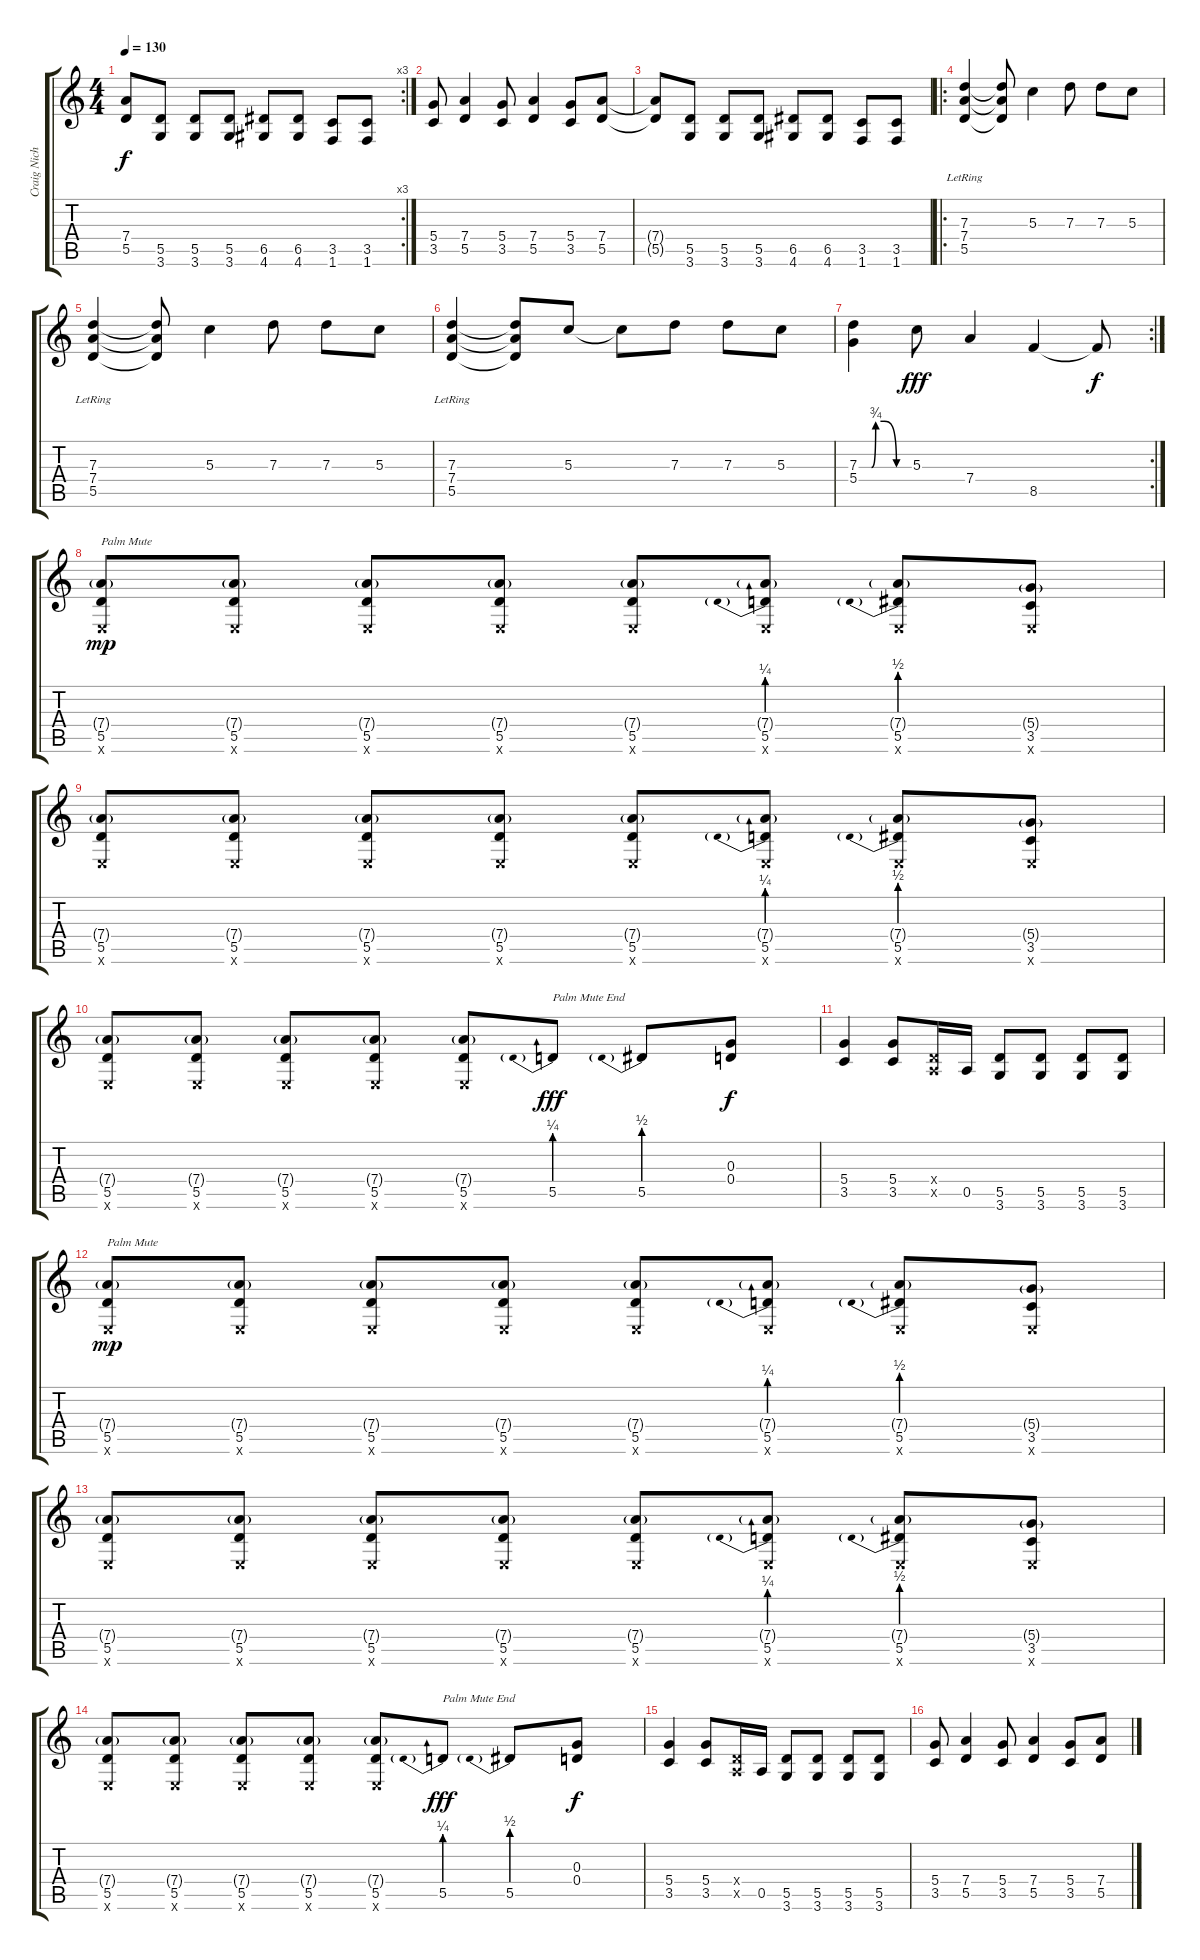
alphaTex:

\track ("Craig Nicholls - Guitare Disto" "Craig Nich") {instrument distortionguitar}
\staff {score tabs}
\tuning (E4 B3 G3 D3 A2 E2) {hide}
\rc 3
\ts (4 4)
\tempo 130
\clef g2
\ks c
(7.4{t} 5.5{t}).8{dy f} (5.5 3.6).8 (5.5 3.6).8 (5.5 3.6).8 (6.5 4.6).8 (6.5 4.6).8 (3.5 1.6).8 (3.5 1.6).8 |
(5.4 3.5).8 (7.4 5.5).4 (5.4 3.5).8 (7.4 5.5).4 (5.4 3.5).8 (7.4 5.5).8 |
(7.4{t} 5.5{t}).8 (5.5 3.6).8 (5.5 3.6).8 (5.5 3.6).8 (6.5 4.6).8 (6.5 4.6).8 (3.5 1.6).8 (3.5 1.6).8 |
\ro
(7.3 7.4 5.5{lr}).4 (7.3{t} 7.4{t} 5.5{t}).8 5.3.4 7.3.8 7.3.8 5.3.8 |
(7.3{lr} 7.4 5.5{lr}).4 (7.3{t} 7.4{t} 5.5{t}).8 5.3.4 7.3.8 7.3.8 5.3.8 |
(7.3 7.4 5.5{lr}).4 (7.3{t} 7.4{t} 5.5{t}).8 5.3.8 5.3{t}.8 7.3.8 7.3.8 5.3.8 |
\rc 2
(7.3{be (custom 0 0 15 0 20 3 30 3 45 0 60 0)} 5.4).4 5.3.8{dy fff} 7.4.4 8.5.4 8.5{t}.8{dy f} |
(7.4{g} 5.5 0.6{x}).8{txt "Palm Mute" dy mp} (7.4{g} 5.5 0.6{x}).8 (7.4{g} 5.5 0.6{x}).8 (7.4{g} 5.5 0.6{x}).8 (7.4{g} 5.5 0.6{x}).8 (7.4{g} 5.5{be (prebend 0 1 60 1)} 0.6{x}).8 (7.4{g} 5.5{be (prebend 0 2 60 2)} 0.6{x}).8 (5.4{g} 3.5 0.6{x}).8 |
(7.4{g} 5.5 0.6{x}).8 (7.4{g} 5.5 0.6{x}).8 (7.4{g} 5.5 0.6{x}).8 (7.4{g} 5.5 0.6{x}).8 (7.4{g} 5.5 0.6{x}).8 (7.4{g} 5.5{be (prebend 0 1 60 1)} 0.6{x}).8 (7.4{g} 5.5{be (prebend 0 2 60 2)} 0.6{x}).8 (5.4{g} 3.5 0.6{x}).8 |
(7.4{g} 5.5 0.6{x}).8 (7.4{g} 5.5 0.6{x}).8 (7.4{g} 5.5 0.6{x}).8 (7.4{g} 5.5 0.6{x}).8 (7.4{g} 5.5 0.6{x}).8 5.5{be (prebend 0 1 60 1)}.8{txt "Palm Mute End" dy fff} 5.5{be (prebend 0 2 60 2)}.8 (0.3 0.4).8{dy f} |
(5.4 3.5).4 (5.4 3.5).8 (0.4{x} 0.5{x}).16 0.5.16 (5.5 3.6).8 (5.5 3.6).8 (5.5 3.6).8 (5.5 3.6).8 |
(7.4{g} 5.5 0.6{x}).8{txt "Palm Mute" dy mp} (7.4{g} 5.5 0.6{x}).8 (7.4{g} 5.5 0.6{x}).8 (7.4{g} 5.5 0.6{x}).8 (7.4{g} 5.5 0.6{x}).8 (7.4{g} 5.5{be (prebend 0 1 60 1)} 0.6{x}).8 (7.4{g} 5.5{be (prebend 0 2 60 2)} 0.6{x}).8 (5.4{g} 3.5 0.6{x}).8 |
(7.4{g} 5.5 0.6{x}).8 (7.4{g} 5.5 0.6{x}).8 (7.4{g} 5.5 0.6{x}).8 (7.4{g} 5.5 0.6{x}).8 (7.4{g} 5.5 0.6{x}).8 (7.4{g} 5.5{be (prebend 0 1 60 1)} 0.6{x}).8 (7.4{g} 5.5{be (prebend 0 2 60 2)} 0.6{x}).8 (5.4{g} 3.5 0.6{x}).8 |
(7.4{g} 5.5 0.6{x}).8 (7.4{g} 5.5 0.6{x}).8 (7.4{g} 5.5 0.6{x}).8 (7.4{g} 5.5 0.6{x}).8 (7.4{g} 5.5 0.6{x}).8 5.5{be (prebend 0 1 60 1)}.8{txt "Palm Mute End" dy fff} 5.5{be (prebend 0 2 60 2)}.8 (0.3 0.4).8{dy f} |
(5.4 3.5).4 (5.4 3.5).8 (0.4{x} 0.5{x}).16 0.5.16 (5.5 3.6).8 (5.5 3.6).8 (5.5 3.6).8 (5.5 3.6).8 |
(5.4 3.5).8 (7.4 5.5).4 (5.4 3.5).8 (7.4 5.5).4 (5.4 3.5).8 (7.4 5.5).8
